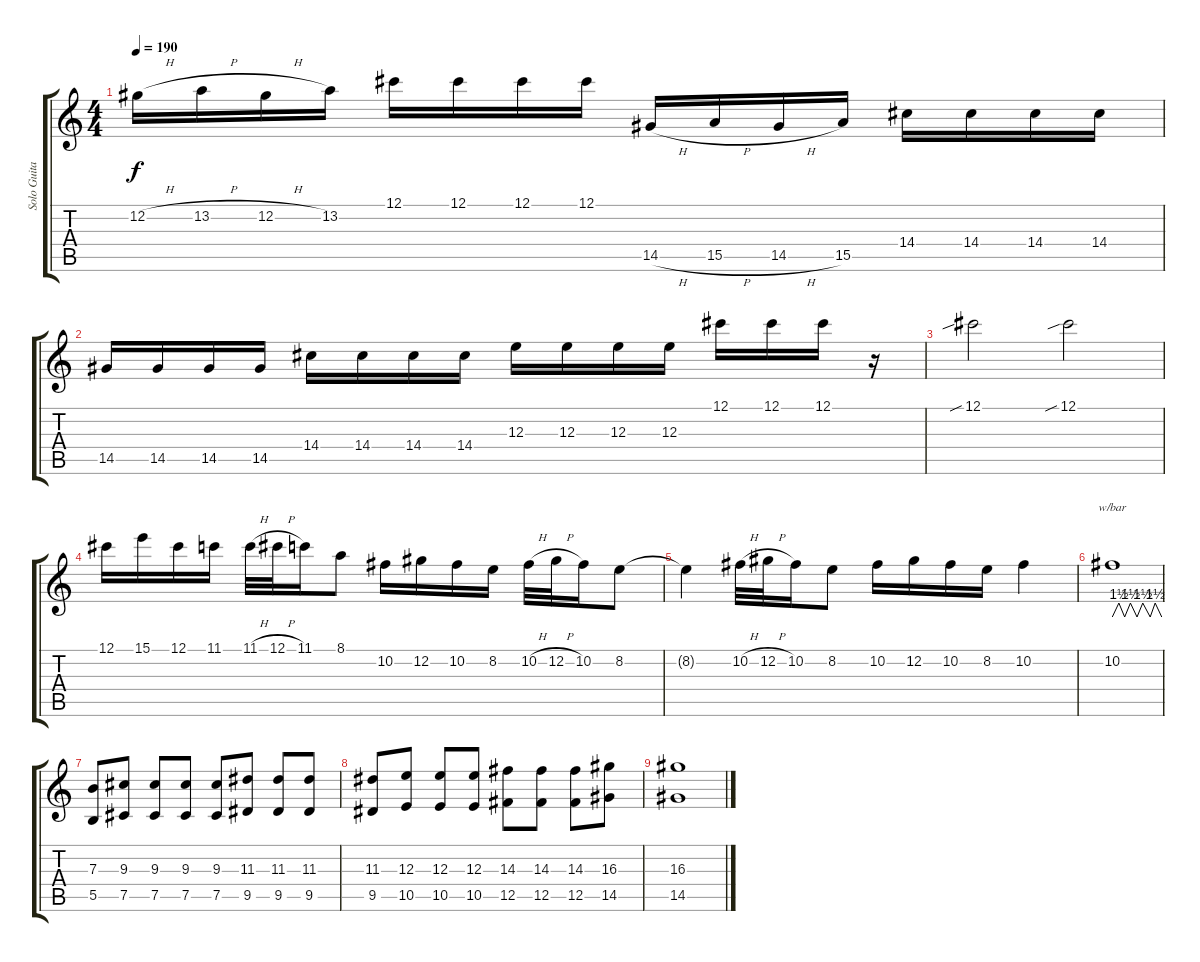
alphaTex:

\track ("Solo Guitar" "Solo Guita") {instrument overdrivenguitar}
\staff {score tabs}
\tuning (Db4 Ab3 E3 B2 Gb2 B1) {hide}
\ts (4 4)
\tempo 190
\clef g2
\ks c
12.2{h}.16{dy f} 13.2{h}.16 12.2{h}.16 13.2.16 12.1.16 12.1.16 12.1.16 12.1.16 14.5{h}.16 15.5{h}.16 14.5{h}.16 15.5.16 14.4.16 14.4.16 14.4.16 14.4.16 |
14.5.16 14.5.16 14.5.16 14.5.16 14.4.16 14.4.16 14.4.16 14.4.16 12.3.16 12.3.16 12.3.16 12.3.16 12.1.16 12.1.16 12.1.16 r.16 |
12.1{sib}.2 12.1{sib}.2 |
12.1.16 15.1.16 12.1.16 11.1.16 11.1{h}.32 12.1{h}.32 11.1.16 8.1.8 10.2.16 12.2.16 10.2.16 8.2.16 10.2{h}.32 12.2{h}.32 10.2.16 8.2.8 |
8.2{t}.4 10.2{h}.32 12.2{h}.32 10.2.16 8.2.8 10.2.16 12.2.16 10.2.16 8.2.16 10.2.4 |
10.2.1{tbe (custom default 0 0 8 6 15 0 22 6 30 0 37 6 46 0 52 6 60 0)} |
(7.3 5.5).8 (9.3 7.5).8 (9.3 7.5).8 (9.3 7.5).8 (9.3 7.5).8 (11.3 9.5).8 (11.3 9.5).8 (11.3 9.5).8 |
(11.3 9.5).8 (12.3 10.5).8 (12.3 10.5).8 (12.3 10.5).8 (14.3 12.5).8 (14.3 12.5).8 (14.3 12.5).8 (16.3 14.5).8 |
(16.3 14.5).1
